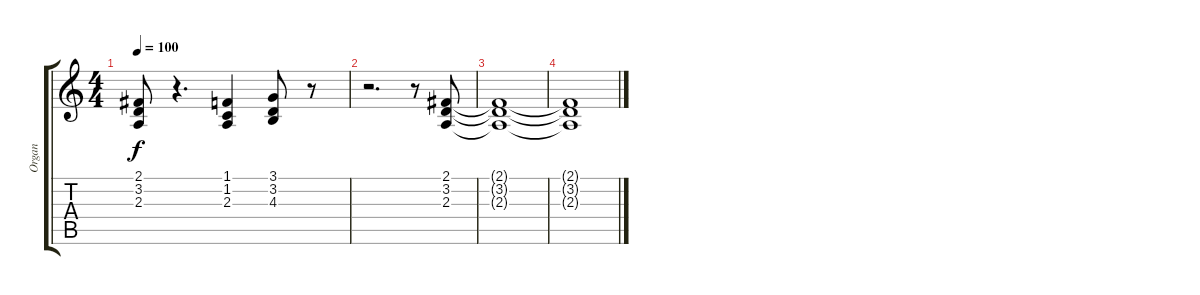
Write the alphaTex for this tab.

\track ("Organ" "Organ") {instrument drawbarorgan}
\staff {score tabs}
\tuning (E4 B3 G3 D3 A2 E2) {hide}
\ts (4 4)
\tempo 100
\clef g2
\ks c
(2.1{t} 3.2{t} 2.3{t}).8{dy f} r.4{d} (1.1 1.2 2.3).4 (3.1 3.2 4.3).8 r.8 |
r.2{d} r.8 (2.1 3.2 2.3).8 |
(2.1{t} 3.2{t} 2.3{t}).1 |
(2.1{t} 3.2{t} 2.3{t}).1
